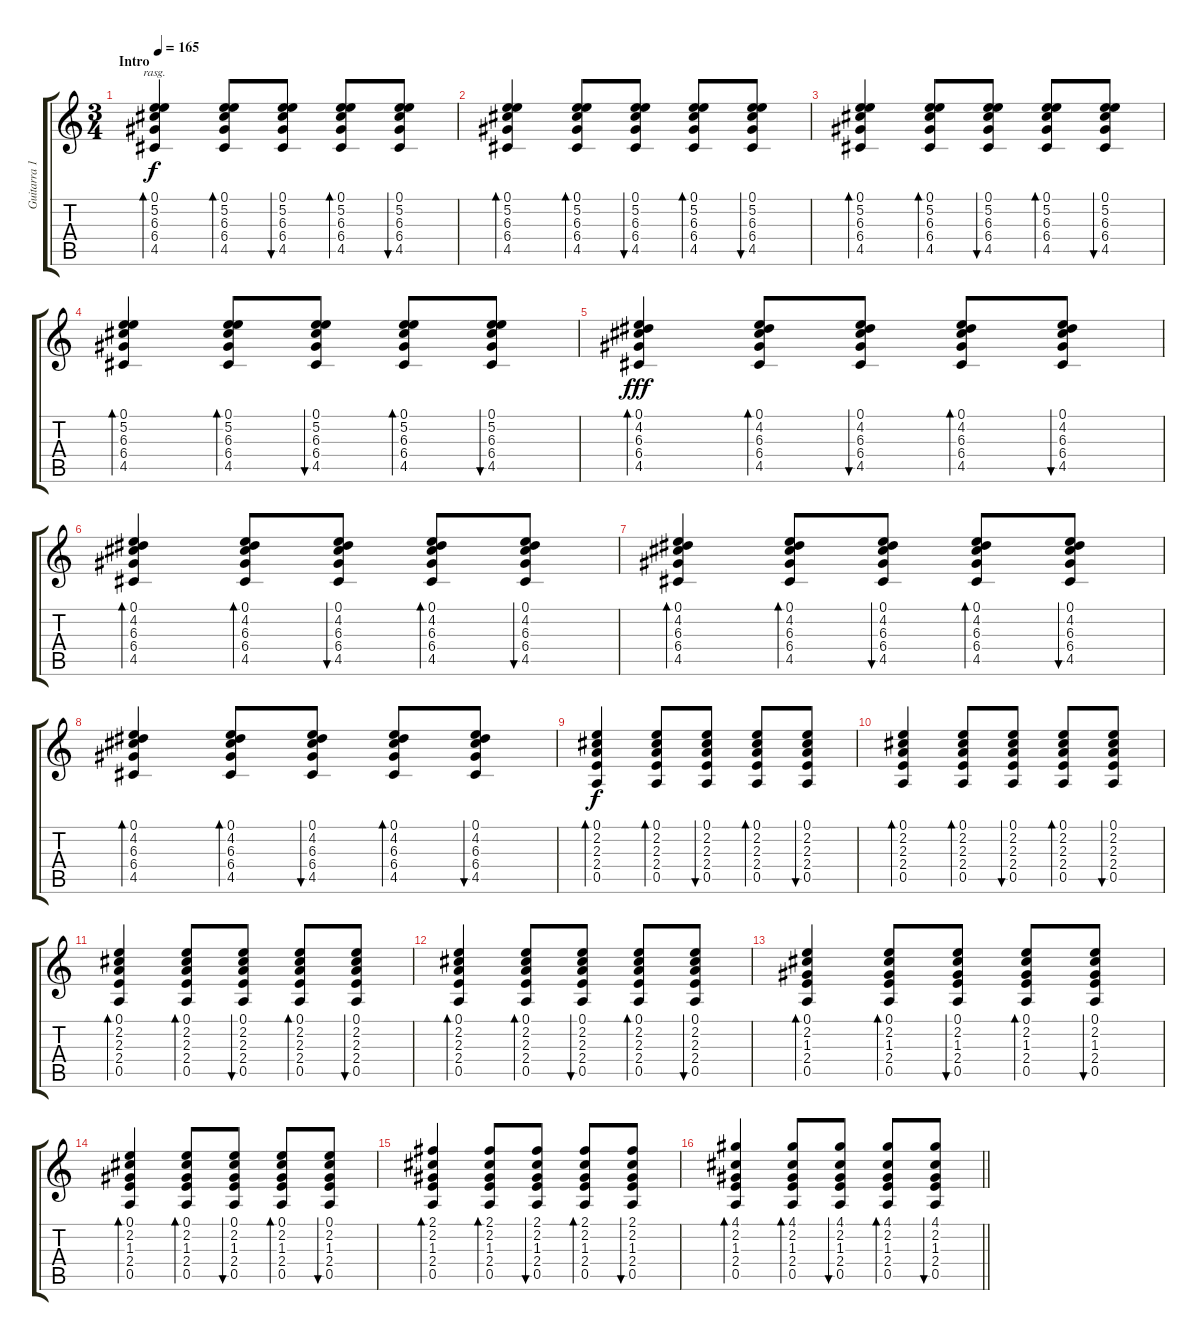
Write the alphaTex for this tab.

\track ("Guitarra 1" "Guitarra 1") {instrument electricguitarclean}
\staff {score tabs}
\tuning (E4 B3 G3 D3 A2 E2) {hide}
\ts (3 4)
\section ("" "Intro")
\tempo 165
\clef g2
\ks c
(0.1 5.2 6.3 6.4 4.5).4{bd 480 rasg ii dy f instrument electricguitarclean} (0.1 5.2 6.3 6.4 4.5).8{bd 60} (0.1 5.2 6.3 6.4 4.5).8{bu 60} (0.1 5.2 6.3 6.4 4.5).8{bd 60} (0.1 5.2 6.3 6.4 4.5).8{bu 60} |
(0.1 5.2 6.3 6.4 4.5).4{bd 60} (0.1 5.2 6.3 6.4 4.5).8{bd 60} (0.1 5.2 6.3 6.4 4.5).8{bu 60} (0.1 5.2 6.3 6.4 4.5).8{bd 60} (0.1 5.2 6.3 6.4 4.5).8{bu 60} |
(0.1 5.2 6.3 6.4 4.5).4{bd 60} (0.1 5.2 6.3 6.4 4.5).8{bd 60} (0.1 5.2 6.3 6.4 4.5).8{bu 60} (0.1 5.2 6.3 6.4 4.5).8{bd 60} (0.1 5.2 6.3 6.4 4.5).8{bu 60} |
(0.1 5.2 6.3 6.4 4.5).4{bd 60} (0.1 5.2 6.3 6.4 4.5).8{bd 60} (0.1 5.2 6.3 6.4 4.5).8{bu 60} (0.1 5.2 6.3 6.4 4.5).8{bd 60} (0.1 5.2 6.3 6.4 4.5).8{bu 60} |
(0.1 4.2 6.3 6.4 4.5).4{bd 60 dy fff} (0.1 4.2 6.3 6.4 4.5).8{bd 60} (0.1 4.2 6.3 6.4 4.5).8{bu 60} (0.1 4.2 6.3 6.4 4.5).8{bd 60} (0.1 4.2 6.3 6.4 4.5).8{bu 60} |
(0.1 4.2 6.3 6.4 4.5).4{bd 60} (0.1 4.2 6.3 6.4 4.5).8{bd 60} (0.1 4.2 6.3 6.4 4.5).8{bu 60} (0.1 4.2 6.3 6.4 4.5).8{bd 60} (0.1 4.2 6.3 6.4 4.5).8{bu 60} |
(0.1 4.2 6.3 6.4 4.5).4{bd 60} (0.1 4.2 6.3 6.4 4.5).8{bd 60} (0.1 4.2 6.3 6.4 4.5).8{bu 60} (0.1 4.2 6.3 6.4 4.5).8{bd 60} (0.1 4.2 6.3 6.4 4.5).8{bu 60} |
(0.1 4.2 6.3 6.4 4.5).4{bd 60} (0.1 4.2 6.3 6.4 4.5).8{bd 60} (0.1 4.2 6.3 6.4 4.5).8{bu 60} (0.1 4.2 6.3 6.4 4.5).8{bd 60} (0.1 4.2 6.3 6.4 4.5).8{bu 60} |
(0.1 2.2 2.3 2.4 0.5).4{bd 60 dy f} (0.1 2.2 2.3 2.4 0.5).8{bd 60} (0.1 2.2 2.3 2.4 0.5).8{bu 60} (0.1 2.2 2.3 2.4 0.5).8{bd 60} (0.1 2.2 2.3 2.4 0.5).8{bu 60} |
(0.1 2.2 2.3 2.4 0.5).4{bd 60} (0.1 2.2 2.3 2.4 0.5).8{bd 60} (0.1 2.2 2.3 2.4 0.5).8{bu 60} (0.1 2.2 2.3 2.4 0.5).8{bd 60} (0.1 2.2 2.3 2.4 0.5).8{bu 60} |
(0.1 2.2 2.3 2.4 0.5).4{bd 60} (0.1 2.2 2.3 2.4 0.5).8{bd 60} (0.1 2.2 2.3 2.4 0.5).8{bu 60} (0.1 2.2 2.3 2.4 0.5).8{bd 60} (0.1 2.2 2.3 2.4 0.5).8{bu 60} |
(0.1 2.2 2.3 2.4 0.5).4{bd 60} (0.1 2.2 2.3 2.4 0.5).8{bd 60} (0.1 2.2 2.3 2.4 0.5).8{bu 60} (0.1 2.2 2.3 2.4 0.5).8{bd 60} (0.1 2.2 2.3 2.4 0.5).8{bu 60} |
(0.1 2.2 1.3 2.4 0.5).4{bd 60} (0.1 2.2 1.3 2.4 0.5).8{bd 60} (0.1 2.2 1.3 2.4 0.5).8{bu 60} (0.1 2.2 1.3 2.4 0.5).8{bd 60} (0.1 2.2 1.3 2.4 0.5).8{bu 60} |
(0.1 2.2 1.3 2.4 0.5).4{bd 60} (0.1 2.2 1.3 2.4 0.5).8{bd 60} (0.1 2.2 1.3 2.4 0.5).8{bu 60} (0.1 2.2 1.3 2.4 0.5).8{bd 60} (0.1 2.2 1.3 2.4 0.5).8{bu 60} |
(2.1 2.2 1.3 2.4 0.5).4{bd 60} (2.1 2.2 1.3 2.4 0.5).8{bd 60} (2.1 2.2 1.3 2.4 0.5).8{bu 60} (2.1 2.2 1.3 2.4 0.5).8{bd 60} (2.1 2.2 1.3 2.4 0.5).8{bu 60} |
\barLineRight lightlight
(4.1 2.2 1.3 2.4 0.5).4{bd 60} (4.1 2.2 1.3 2.4 0.5).8{bd 60} (4.1 2.2 1.3 2.4 0.5).8{bu 60} (4.1 2.2 1.3 2.4 0.5).8{bd 60} (4.1 2.2 1.3 2.4 0.5).8{bu 60}
